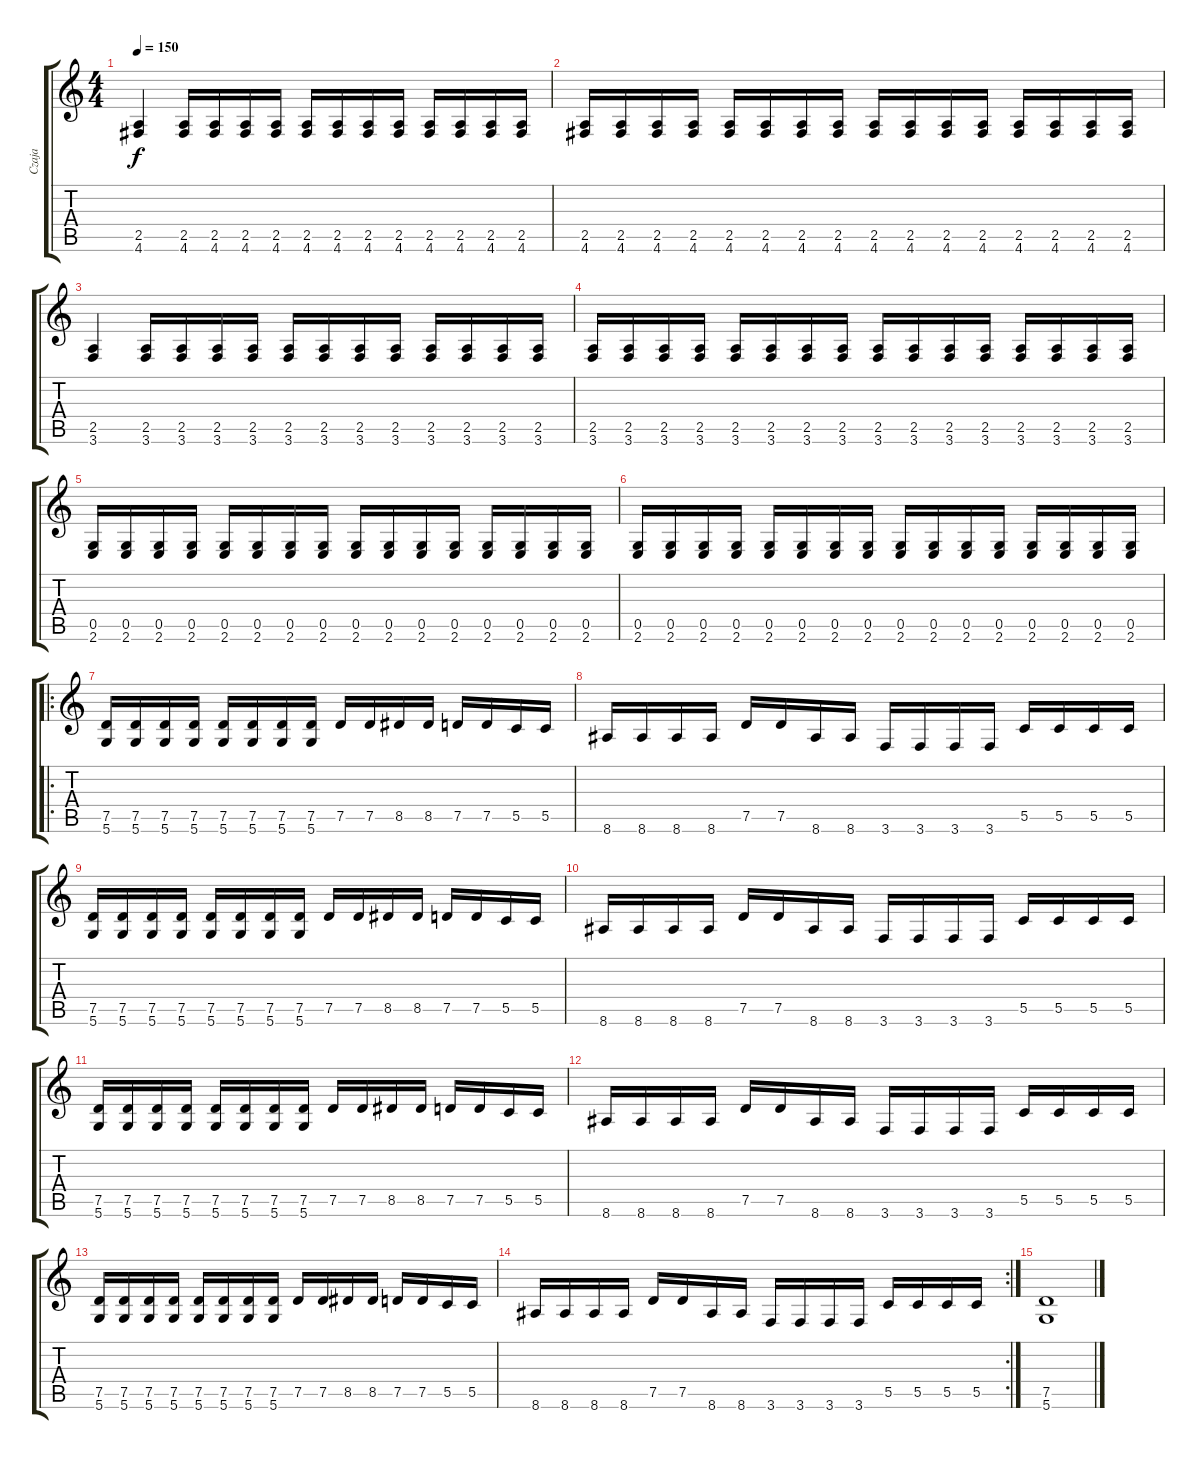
\track ("Czaja" "Czaja") {instrument distortionguitar}
\staff {score tabs}
\tuning (D4 A3 F3 C3 G2 D2) {hide}
\ts (4 4)
\tempo 150
\clef g2
\ks c
(2.5 4.6).4{dy f} (2.5 4.6).16 (2.5 4.6).16 (2.5 4.6).16 (2.5 4.6).16 (2.5 4.6).16 (2.5 4.6).16 (2.5 4.6).16 (2.5 4.6).16 (2.5 4.6).16 (2.5 4.6).16 (2.5 4.6).16 (2.5 4.6).16 |
(2.5 4.6).16 (2.5 4.6).16 (2.5 4.6).16 (2.5 4.6).16 (2.5 4.6).16 (2.5 4.6).16 (2.5 4.6).16 (2.5 4.6).16 (2.5 4.6).16 (2.5 4.6).16 (2.5 4.6).16 (2.5 4.6).16 (2.5 4.6).16 (2.5 4.6).16 (2.5 4.6).16 (2.5 4.6).16 |
(2.5 3.6).4 (2.5 3.6).16 (2.5 3.6).16 (2.5 3.6).16 (2.5 3.6).16 (2.5 3.6).16 (2.5 3.6).16 (2.5 3.6).16 (2.5 3.6).16 (2.5 3.6).16 (2.5 3.6).16 (2.5 3.6).16 (2.5 3.6).16 |
(2.5 3.6).16 (2.5 3.6).16 (2.5 3.6).16 (2.5 3.6).16 (2.5 3.6).16 (2.5 3.6).16 (2.5 3.6).16 (2.5 3.6).16 (2.5 3.6).16 (2.5 3.6).16 (2.5 3.6).16 (2.5 3.6).16 (2.5 3.6).16 (2.5 3.6).16 (2.5 3.6).16 (2.5 3.6).16 |
(0.5 2.6).16 (0.5 2.6).16 (0.5 2.6).16 (0.5 2.6).16 (0.5 2.6).16 (0.5 2.6).16 (0.5 2.6).16 (0.5 2.6).16 (0.5 2.6).16 (0.5 2.6).16 (0.5 2.6).16 (0.5 2.6).16 (0.5 2.6).16 (0.5 2.6).16 (0.5 2.6).16 (0.5 2.6).16 |
(0.5 2.6).16 (0.5 2.6).16 (0.5 2.6).16 (0.5 2.6).16 (0.5 2.6).16 (0.5 2.6).16 (0.5 2.6).16 (0.5 2.6).16 (0.5 2.6).16 (0.5 2.6).16 (0.5 2.6).16 (0.5 2.6).16 (0.5 2.6).16 (0.5 2.6).16 (0.5 2.6).16 (0.5 2.6).16 |
\ro
(7.5 5.6).16 (7.5 5.6).16 (7.5 5.6).16 (7.5 5.6).16 (7.5 5.6).16 (7.5 5.6).16 (7.5 5.6).16 (7.5 5.6).16 7.5.16 7.5.16 8.5.16 8.5.16 7.5.16 7.5.16 5.5.16 5.5.16 |
8.6.16 8.6.16 8.6.16 8.6.16 7.5.16 7.5.16 8.6.16 8.6.16 3.6.16 3.6.16 3.6.16 3.6.16 5.5.16 5.5.16 5.5.16 5.5.16 |
(7.5 5.6).16 (7.5 5.6).16 (7.5 5.6).16 (7.5 5.6).16 (7.5 5.6).16 (7.5 5.6).16 (7.5 5.6).16 (7.5 5.6).16 7.5.16 7.5.16 8.5.16 8.5.16 7.5.16 7.5.16 5.5.16 5.5.16 |
8.6.16 8.6.16 8.6.16 8.6.16 7.5.16 7.5.16 8.6.16 8.6.16 3.6.16 3.6.16 3.6.16 3.6.16 5.5.16 5.5.16 5.5.16 5.5.16 |
(7.5 5.6).16 (7.5 5.6).16 (7.5 5.6).16 (7.5 5.6).16 (7.5 5.6).16 (7.5 5.6).16 (7.5 5.6).16 (7.5 5.6).16 7.5.16 7.5.16 8.5.16 8.5.16 7.5.16 7.5.16 5.5.16 5.5.16 |
8.6.16 8.6.16 8.6.16 8.6.16 7.5.16 7.5.16 8.6.16 8.6.16 3.6.16 3.6.16 3.6.16 3.6.16 5.5.16 5.5.16 5.5.16 5.5.16 |
(7.5 5.6).16 (7.5 5.6).16 (7.5 5.6).16 (7.5 5.6).16 (7.5 5.6).16 (7.5 5.6).16 (7.5 5.6).16 (7.5 5.6).16 7.5.16 7.5.16 8.5.16 8.5.16 7.5.16 7.5.16 5.5.16 5.5.16 |
\rc 2
8.6.16 8.6.16 8.6.16 8.6.16 7.5.16 7.5.16 8.6.16 8.6.16 3.6.16 3.6.16 3.6.16 3.6.16 5.5.16 5.5.16 5.5.16 5.5.16 |
(7.5 5.6).1
